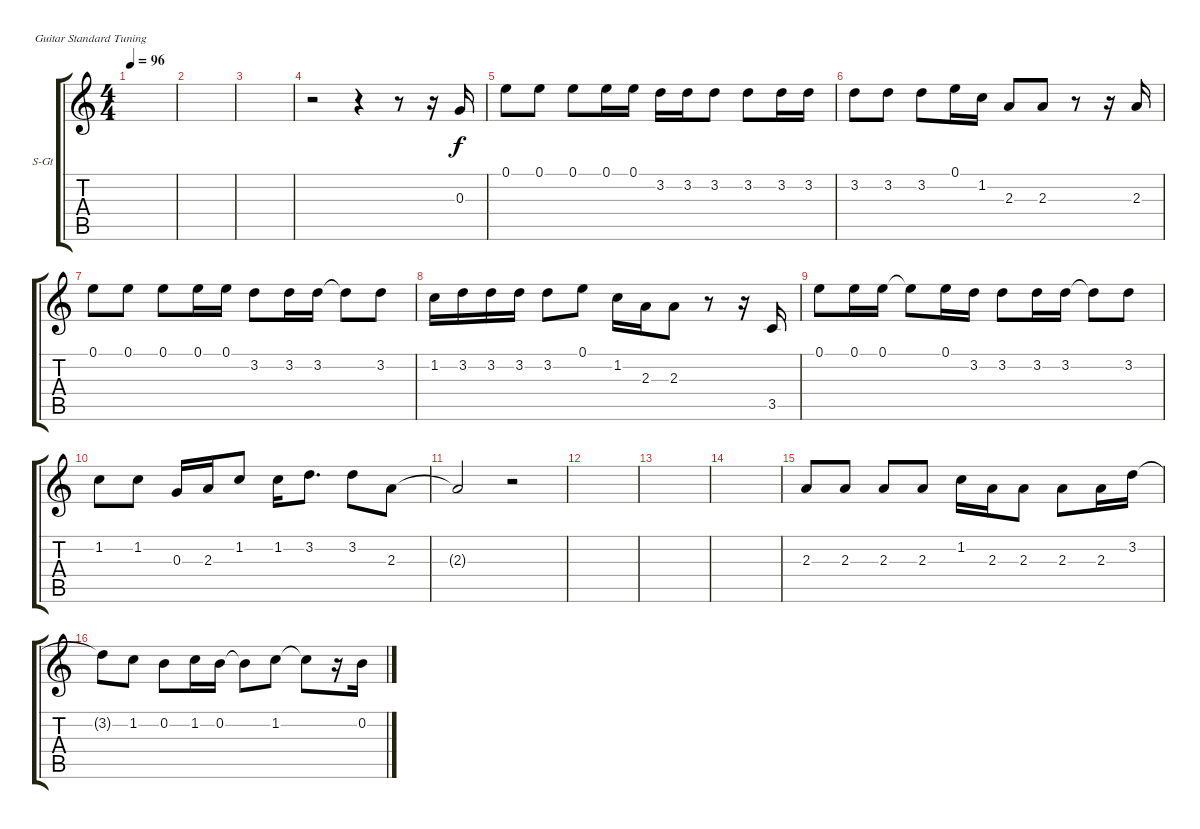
\defaultSystemsLayout 4
\bracketExtendMode groupsimilarinstruments
\firstSystemTrackNameOrientation horizontal
\otherSystemsTrackNameOrientation horizontal
\track ("Vocal" "S-Gt") {instrument acousticguitarsteel}
\staff {score tabs}
\tuning (E4 B3 G3 D3 A2 E2)
\ts (4 4)
\tempo 96
\clef g2
\ks c
|
|
|
r.2 r.4 r.8 r.16 0.3.16 |
0.1.8 0.1.8 0.1.8 0.1.16 0.1.16 3.2.16 3.2.16 3.2.8 3.2.8 3.2.16 3.2.16 |
3.2.8 3.2.8 3.2.8 0.1.16 1.2.16 2.3.8 2.3.8 r.8 r.16 2.3.16 |
0.1.8 0.1.8 0.1.8 0.1.16 0.1.16 3.2.8 3.2.16 3.2.16 3.2{t}.8 3.2.8 |
1.2.16 3.2.16 3.2.16 3.2.16 3.2.8 0.1.8 1.2.16 2.3.16 2.3.8 r.8 r.16 3.5.16 |
0.1.8 0.1.16 0.1.16 0.1{t}.8 0.1.16 3.2.16 3.2.8 3.2.16 3.2.16 3.2{t}.8 3.2.8 |
1.2.8 1.2.8 0.3.16 2.3.16 1.2.8 1.2.16 3.2.8{d} 3.2.8 2.3.8 |
2.3{t}.2 r.2 |
|
|
|
2.3.8 2.3.8 2.3.8 2.3.8 1.2.16 2.3.16 2.3.8 2.3.8 2.3.16 3.2.16 |
3.2{t}.8 1.2.8 0.2.8 1.2.16 0.2.16 0.2{t}.8 1.2.8 1.2{t}.8 r.16 0.2.16
